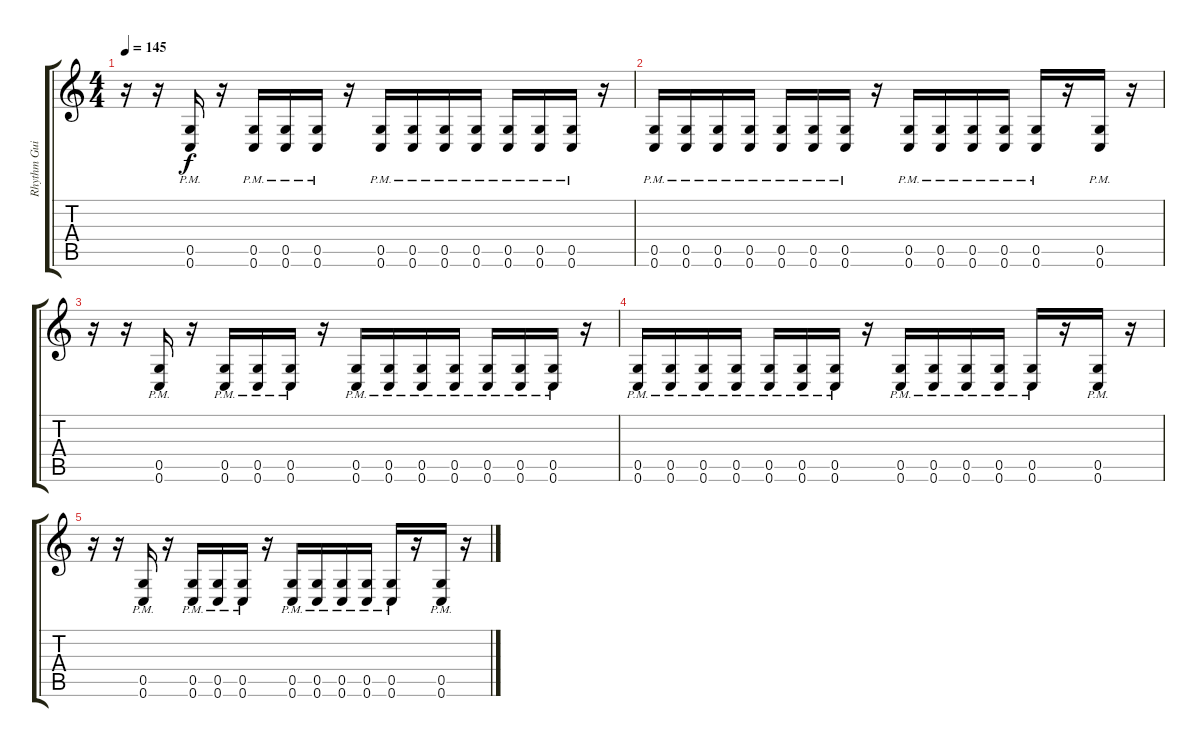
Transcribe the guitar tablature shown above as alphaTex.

\track ("Rhythm Guitar 2" "Rhythm Gui") {instrument distortionguitar}
\staff {score tabs}
\tuning (D4 A3 F3 C3 G2 C2) {hide}
\ts (4 4)
\tempo 145
\clef g2
\ks c
r.16{dy f} r.16 (0.5{pm} 0.6{pm}).16 r.16 (0.5{pm} 0.6{pm}).16 (0.5{pm} 0.6{pm}).16 (0.5{pm} 0.6{pm}).16 r.16 (0.5{pm} 0.6{pm}).16 (0.5{pm} 0.6{pm}).16 (0.5{pm} 0.6{pm}).16 (0.5{pm} 0.6{pm}).16 (0.5{pm} 0.6{pm}).16 (0.5{pm} 0.6{pm}).16 (0.5{pm} 0.6{pm}).16 r.16 |
(0.5{pm} 0.6{pm}).16 (0.5{pm} 0.6{pm}).16 (0.5{pm} 0.6{pm}).16 (0.5{pm} 0.6{pm}).16 (0.5{pm} 0.6{pm}).16 (0.5{pm} 0.6{pm}).16 (0.5{pm} 0.6{pm}).16 r.16 (0.5{pm} 0.6{pm}).16 (0.5{pm} 0.6{pm}).16 (0.5{pm} 0.6{pm}).16 (0.5{pm} 0.6{pm}).16 (0.5{pm} 0.6{pm}).16 r.16 (0.5{pm} 0.6{pm}).16 r.16 |
r.16 r.16 (0.5{pm} 0.6{pm}).16 r.16 (0.5{pm} 0.6{pm}).16 (0.5{pm} 0.6{pm}).16 (0.5{pm} 0.6{pm}).16 r.16 (0.5{pm} 0.6{pm}).16 (0.5{pm} 0.6{pm}).16 (0.5{pm} 0.6{pm}).16 (0.5{pm} 0.6{pm}).16 (0.5{pm} 0.6{pm}).16 (0.5{pm} 0.6{pm}).16 (0.5{pm} 0.6{pm}).16 r.16 |
(0.5{pm} 0.6{pm}).16 (0.5{pm} 0.6{pm}).16 (0.5{pm} 0.6{pm}).16 (0.5{pm} 0.6{pm}).16 (0.5{pm} 0.6{pm}).16 (0.5{pm} 0.6{pm}).16 (0.5{pm} 0.6{pm}).16 r.16 (0.5{pm} 0.6{pm}).16 (0.5{pm} 0.6{pm}).16 (0.5{pm} 0.6{pm}).16 (0.5{pm} 0.6{pm}).16 (0.5{pm} 0.6{pm}).16 r.16 (0.5{pm} 0.6{pm}).16 r.16 |
r.16 r.16 (0.5{pm} 0.6{pm}).16 r.16 (0.5{pm} 0.6{pm}).16 (0.5{pm} 0.6{pm}).16 (0.5{pm} 0.6{pm}).16 r.16 (0.5{pm} 0.6{pm}).16 (0.5{pm} 0.6{pm}).16 (0.5{pm} 0.6{pm}).16 (0.5{pm} 0.6{pm}).16 (0.5{pm} 0.6{pm}).16 r.16 (0.5{pm} 0.6{pm}).16 r.16
